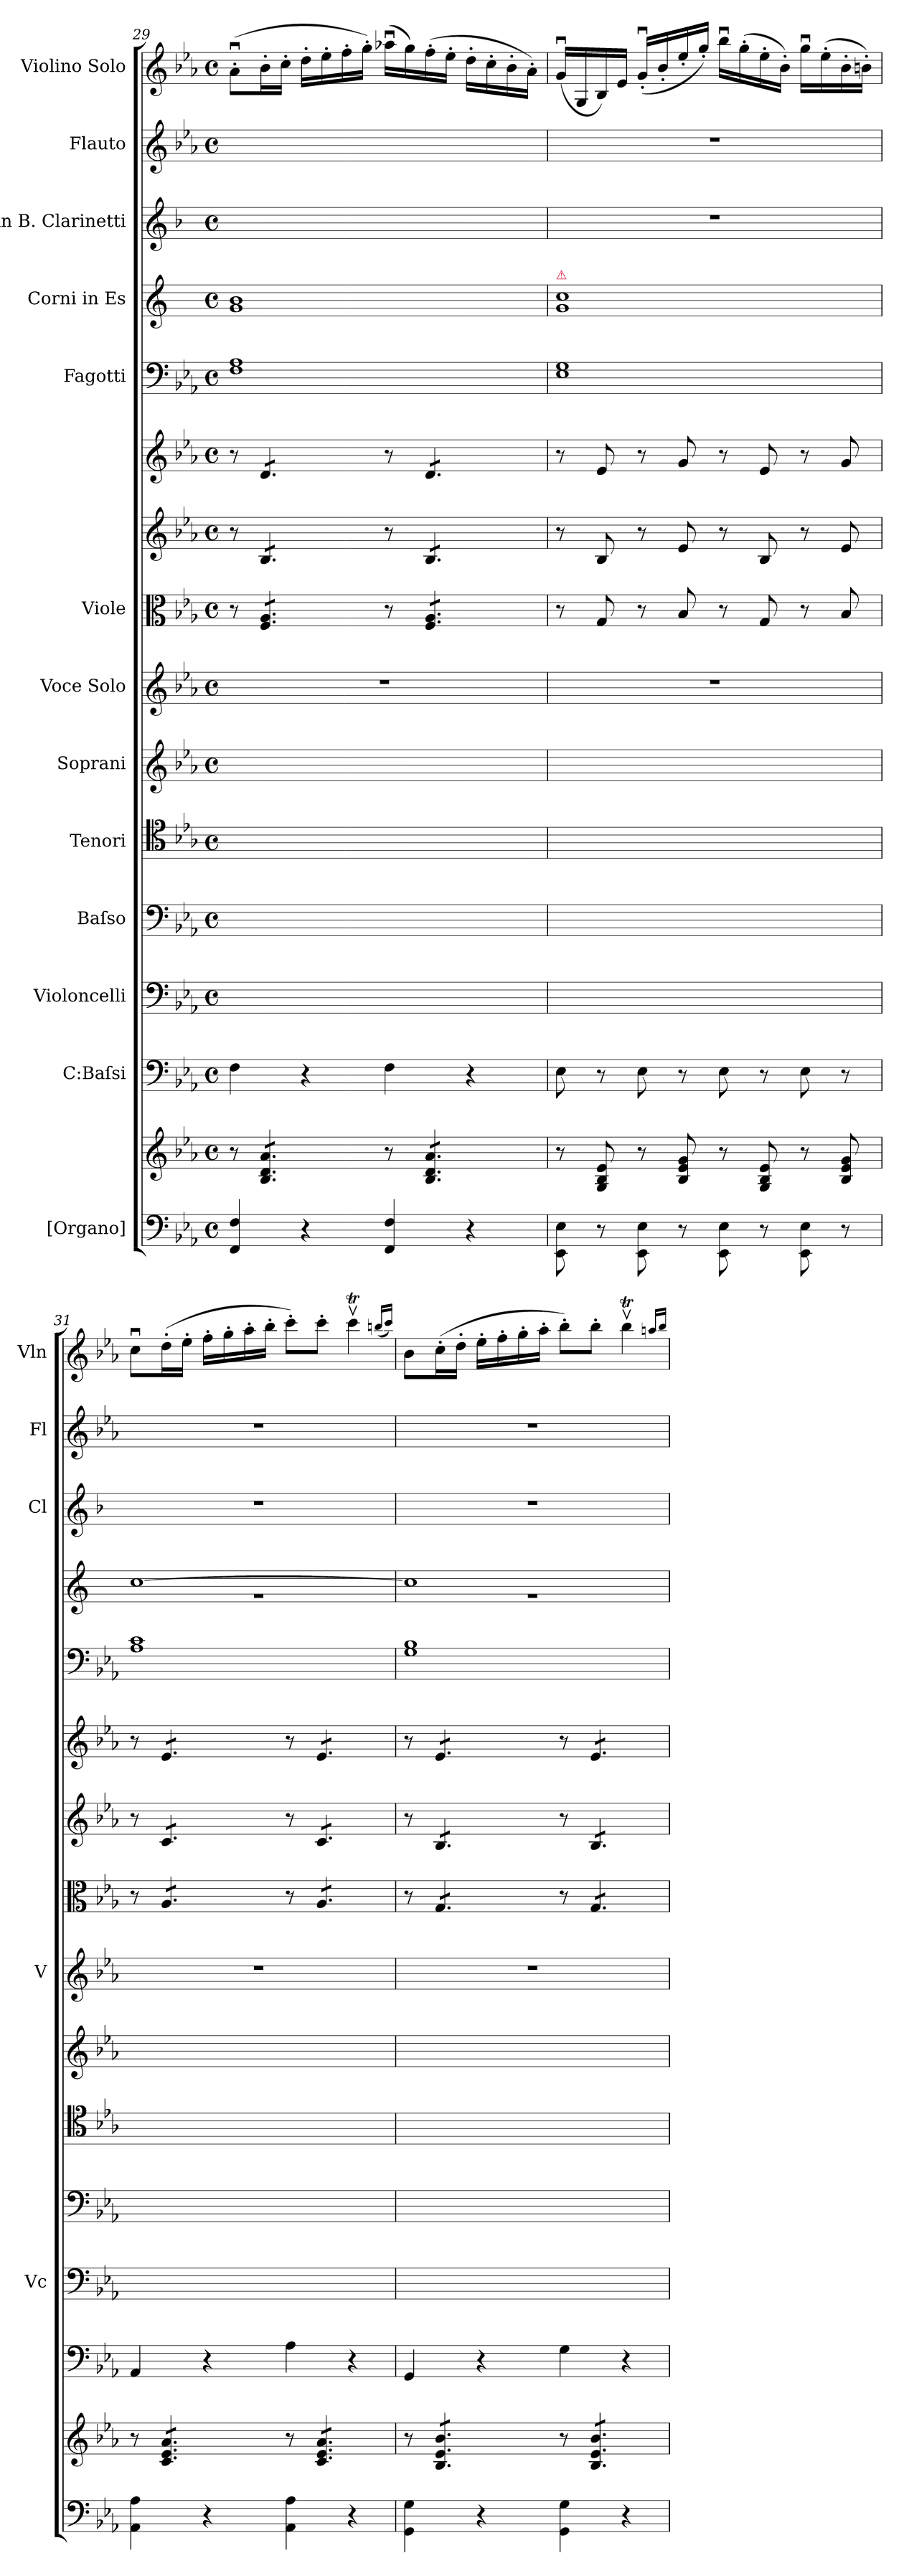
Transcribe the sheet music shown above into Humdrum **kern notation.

**kern	**kern	**kern	**kern	**kern	**kern	**kern	**kern	**kern	**kern	**kern	**kern	**kern	**kern	**kern	**kern
*part15	*part15	*part14	*part13	*part12	*part11	*part10	*part9	*part8	*part7	*part6	*part5	*part4	*part3	*part2	*part1
*staff16	*staff15	*staff14	*staff13	*staff12	*staff11	*staff10	*staff9	*staff8	*staff7	*staff6	*staff5	*staff4	*staff3	*staff2	*staff1
*I"[Organo]	*	*I"C:Baſsi	*I"Violoncelli	*I"Baſso	*I"Tenori	*I"Soprani	*I"Voce Solo	*I"Viole	*	*	*I"Fagotti	*I"Corni in Es	*I"in B. Clarinetti	*I"Flauto	*I"Violino Solo
*	*	*	*I'Vc	*	*	*	*I'V	*	*	*	*	*	*I'Cl	*I'Fl	*I'Vln
*clefF4	*clefG2	*clefF4	*clefF4	*clefF4	*clefC4	*clefG2	*clefG2	*clefC3	*clefG2	*clefG2	*clefF4	*clefG2	*clefG2	*clefG2	*clefG2
*	*	*	*	*	*	*	*	*	*	*	*	*ITrd5c9	*ITrd1c2	*	*
*k[b-e-a-]	*k[b-e-a-]	*k[b-e-a-]	*k[b-e-a-]	*k[b-e-a-]	*k[b-e-a-]	*k[b-e-a-]	*k[b-e-a-]	*k[b-e-a-]	*k[b-e-a-]	*k[b-e-a-]	*k[b-e-a-]	*k[b-e-a-]	*k[b-e-a-]	*k[b-e-a-]	*k[b-e-a-]
*M4/4	*M4/4	*M4/4	*M4/4	*M4/4	*M4/4	*M4/4	*M4/4	*M4/4	*M4/4	*M4/4	*M4/4	*M4/4	*M4/4	*M4/4	*M4/4
*met(c)	*met(c)	*met(c)	*met(c)	*met(c)	*met(c)	*met(c)	*met(c)	*met(c)	*met(c)	*met(c)	*met(c)	*met(c)	*met(c)	*met(c)	*met(c)
=29	=29	=29	=29	=29	=29	=29	=29	=29	=29	=29	=29	=29	=29	=29	=29
*	*	*	*	*	*	*	*	*	*	*	*	*^	*	*	*
4FF/ 4F/	8r	4F\	4F\yy	1ryy	1ryy	1ryy	1r	8r	8r	8r	1F 1A-	1d	1B-	1ryy	1ryy	(8a-'u\L
*	*tremolo	*	*	*	*	*	*	*	*	*	*	*	*	*	*	*
*	*	*	*	*	*	*	*	*tremolo	*	*	*	*	*	*	*	*
*	*	*	*	*	*	*	*	*	*tremolo	*	*	*	*	*	*	*
*	*	*	*	*	*	*	*	*	*	*tremolo	*	*	*	*	*	*
.	8B-/ 8d/ 8a-/L	.	.	.	.	.	.	8F/ 8A-/L	8B-/L	8d/L	.	.	.	.	.	16b-'\L
.	.	.	.	.	.	.	.	.	.	.	.	.	.	.	.	16cc'\JJ
4r	8B-/ 8d/ 8a-/	4r	4ryy	.	.	.	.	8F/ 8A-/	8B-/	8d/	.	.	.	.	.	16dd'\LL
.	.	.	.	.	.	.	.	.	.	.	.	.	.	.	.	16ee-'\
.	8B-/ 8d/ 8a-/J	.	.	.	.	.	.	8F/ 8A-/J	8B-/J	8d/J	.	.	.	.	.	16ff'\
.	.	.	.	.	.	.	.	.	.	.	.	.	.	.	.	16gg'\JJ)
4FF/ 4F/	8r	4F\	4F\yy	.	.	.	.	8r	8r	8r	.	.	.	.	.	(16aa-Xu\LL
.	.	.	.	.	.	.	.	.	.	.	.	.	.	.	.	16gg\)
.	8B-/ 8d/ 8a-/L	.	.	.	.	.	.	8F/ 8A-/L	8B-/L	8d/L	.	.	.	.	.	(16ff'\
.	.	.	.	.	.	.	.	.	.	.	.	.	.	.	.	16ee-'\JJ
4r	8B-/ 8d/ 8a-/	4r	4ryy	.	.	.	.	8F/ 8A-/	8B-/	8d/	.	.	.	.	.	16dd'\LL
.	.	.	.	.	.	.	.	.	.	.	.	.	.	.	.	16cc'\
.	8B-/ 8d/ 8a-/J	.	.	.	.	.	.	8F/ 8A-/J	8B-/J	8d/J	.	.	.	.	.	16b-'\
*	*	*	*	*	*	*	*	*	*	*Xtremolo	*	*	*	*	*	*
*	*	*	*	*	*	*	*	*	*Xtremolo	*	*	*	*	*	*	*
*	*	*	*	*	*	*	*	*Xtremolo	*	*	*	*	*	*	*	*
*	*Xtremolo	*	*	*	*	*	*	*	*	*	*	*	*	*	*	*
.	.	.	.	.	.	.	.	.	.	.	.	.	.	.	.	16a-'\JJ)
*	*	*	*	*	*	*	*	*	*	*	*	*v	*v	*	*	*
=30	=30	=30	=30	=30	=30	=30	=30	=30	=30	=30	=30	=30	=30	=30	=30
!	!	!	!	!	!	!	!	!	!	!	!	!LO:TX:a:color=crimson:t=⚠	!	!	!
8EE-\ 8E-\	8r	8E-\	8E-\yy	1ryy	1ryy	1ryy	1r	8r	8r	8r	1E- 1G	1B- 1e-	1r	1r	(16gu/LL
.	.	.	.	.	.	.	.	.	.	.	.	.	.	.	16G/
8r	8G/ 8B-/ 8e-/	8r	8ryy	.	.	.	.	8G/	8B-/	8e-/	.	.	.	.	16B-/)
.	.	.	.	.	.	.	.	.	.	.	.	.	.	.	16e-/JJ
8EE-\ 8E-\	8r	8E-\	8E-\yy	.	.	.	.	8r	8r	8r	.	.	.	.	(16g'u/LL
.	.	.	.	.	.	.	.	.	.	.	.	.	.	.	16b-'/
8r	8B-/ 8e-/ 8g/	8r	8ryy	.	.	.	.	8B-/	8e-/	8g/	.	.	.	.	16ee-'/
.	.	.	.	.	.	.	.	.	.	.	.	.	.	.	16gg'/JJ)
8EE-\ 8E-\	8r	8E-\	8E-\yy	.	.	.	.	8r	8r	8r	.	.	.	.	16bb-u\LL
.	.	.	.	.	.	.	.	.	.	.	.	.	.	.	(16gg'\
8r	8G/ 8B-/ 8e-/	8r	8ryy	.	.	.	.	8G/	8B-/	8e-/	.	.	.	.	16ee-'\
.	.	.	.	.	.	.	.	.	.	.	.	.	.	.	16b-'\JJ)
8EE-\ 8E-\	8r	8E-\	8E-\yy	.	.	.	.	8r	8r	8r	.	.	.	.	16ggu\LL
.	.	.	.	.	.	.	.	.	.	.	.	.	.	.	(16ee-'\
8r	8B-/ 8e-/ 8g/	8r	8ryy	.	.	.	.	8B-/	8e-/	8g/	.	.	.	.	16b-'\
.	.	.	.	.	.	.	.	.	.	.	.	.	.	.	16bn'\JJ)
=31	=31	=31	=31	=31	=31	=31	=31	=31	=31	=31	=31	=31	=31	=31	=31
*	*	*	*	*	*	*	*	*	*	*	*	*^	*	*	*
4AA-\ 4A-\	8r	4AA-/	4AA-/yy	1ryy	1ryy	1ryy	1r	8r	8r	8r	1A- 1c	[1e-	1r	1r	1r	8ccu\L
*	*tremolo	*	*	*	*	*	*	*	*	*	*	*	*	*	*	*
*	*	*	*	*	*	*	*	*tremolo	*	*	*	*	*	*	*	*
*	*	*	*	*	*	*	*	*	*tremolo	*	*	*	*	*	*	*
*	*	*	*	*	*	*	*	*	*	*tremolo	*	*	*	*	*	*
.	8c/ 8e-/ 8a-/L	.	.	.	.	.	.	8A-/L	8c/L	8e-/L	.	.	.	.	.	(16dd'\L
.	.	.	.	.	.	.	.	.	.	.	.	.	.	.	.	16ee-'\JJ
4r	8c/ 8e-/ 8a-/	4r	4ryy	.	.	.	.	8A-/	8c/	8e-/	.	.	.	.	.	16ff'\LL
.	.	.	.	.	.	.	.	.	.	.	.	.	.	.	.	16gg'\
.	8c/ 8e-/ 8a-/J	.	.	.	.	.	.	8A-/J	8c/J	8e-/J	.	.	.	.	.	16aa-'\
.	.	.	.	.	.	.	.	.	.	.	.	.	.	.	.	16bb-'\JJ
4AA-\ 4A-\	8r	4A-\	4A-\yy	.	.	.	.	8r	8r	8r	.	.	.	.	.	8ccc'\L)
.	8c/ 8e-/ 8a-/L	.	.	.	.	.	.	8A-/L	8c/L	8e-/L	.	.	.	.	.	8ccc'\J
4r	8c/ 8e-/ 8a-/	4r	4ryy	.	.	.	.	8A-/	8c/	8e-/	.	.	.	.	.	4cccTv<\
.	8c/ 8e-/ 8a-/J	.	.	.	.	.	.	8A-/J	8c/J	8e-/J	.	.	.	.	.	.
.	.	.	.	.	.	.	.	.	.	.	.	.	.	.	.	(16qqbbn/LL
.	.	.	.	.	.	.	.	.	.	.	.	.	.	.	.	16qqccc/JJ)
=32	=32	=32	=32	=32	=32	=32	=32	=32	=32	=32	=32	=32	=32	=32	=32	=32
4GG\ 4G\	8r	4GG/	4GG/yy	1ryy	1ryy	1ryy	1r	8r	8r	8r	1G 1B-	1e-]	1r	1r	1r	8b-\L
.	8B-/ 8e-/ 8b-/L	.	.	.	.	.	.	8G/L	8B-/L	8e-/L	.	.	.	.	.	(16cc'\L
.	.	.	.	.	.	.	.	.	.	.	.	.	.	.	.	16dd'\JJ
4r	8B-/ 8e-/ 8b-/	4r	4ryy	.	.	.	.	8G/	8B-/	8e-/	.	.	.	.	.	16ee-'\LL
.	.	.	.	.	.	.	.	.	.	.	.	.	.	.	.	16ff'\
.	8B-/ 8e-/ 8b-/J	.	.	.	.	.	.	8G/J	8B-/J	8e-/J	.	.	.	.	.	16gg'\
.	.	.	.	.	.	.	.	.	.	.	.	.	.	.	.	16aa-'\JJ
4GG\ 4G\	8r	4G\	4G\yy	.	.	.	.	8r	8r	8r	.	.	.	.	.	8bb-'\L)
.	8B-/ 8e-/ 8b-/L	.	.	.	.	.	.	8G/L	8B-/L	8e-/L	.	.	.	.	.	8bb-'\J
4r	8B-/ 8e-/ 8b-/	4r	4ryy	.	.	.	.	8G/	8B-/	8e-/	.	.	.	.	.	4bb-Tv<\
.	8B-/ 8e-/ 8b-/J	.	.	.	.	.	.	8G/J	8B-/J	8e-/J	.	.	.	.	.	.
*	*	*	*	*	*	*	*	*	*	*Xtremolo	*	*	*	*	*	*
*	*	*	*	*	*	*	*	*	*Xtremolo	*	*	*	*	*	*	*
*	*	*	*	*	*	*	*	*Xtremolo	*	*	*	*	*	*	*	*
*	*Xtremolo	*	*	*	*	*	*	*	*	*	*	*	*	*	*	*
*	*	*	*	*	*	*	*	*	*	*	*	*v	*v	*	*	*
.	.	.	.	.	.	.	.	.	.	.	.	.	.	.	16qqaan/LL
.	.	.	.	.	.	.	.	.	.	.	.	.	.	.	16qqbb-/JJ
=	=	=	=	=	=	=	=	=	=	=	=	=	=	=	=
*-	*-	*-	*-	*-	*-	*-	*-	*-	*-	*-	*-	*-	*-	*-	*-
